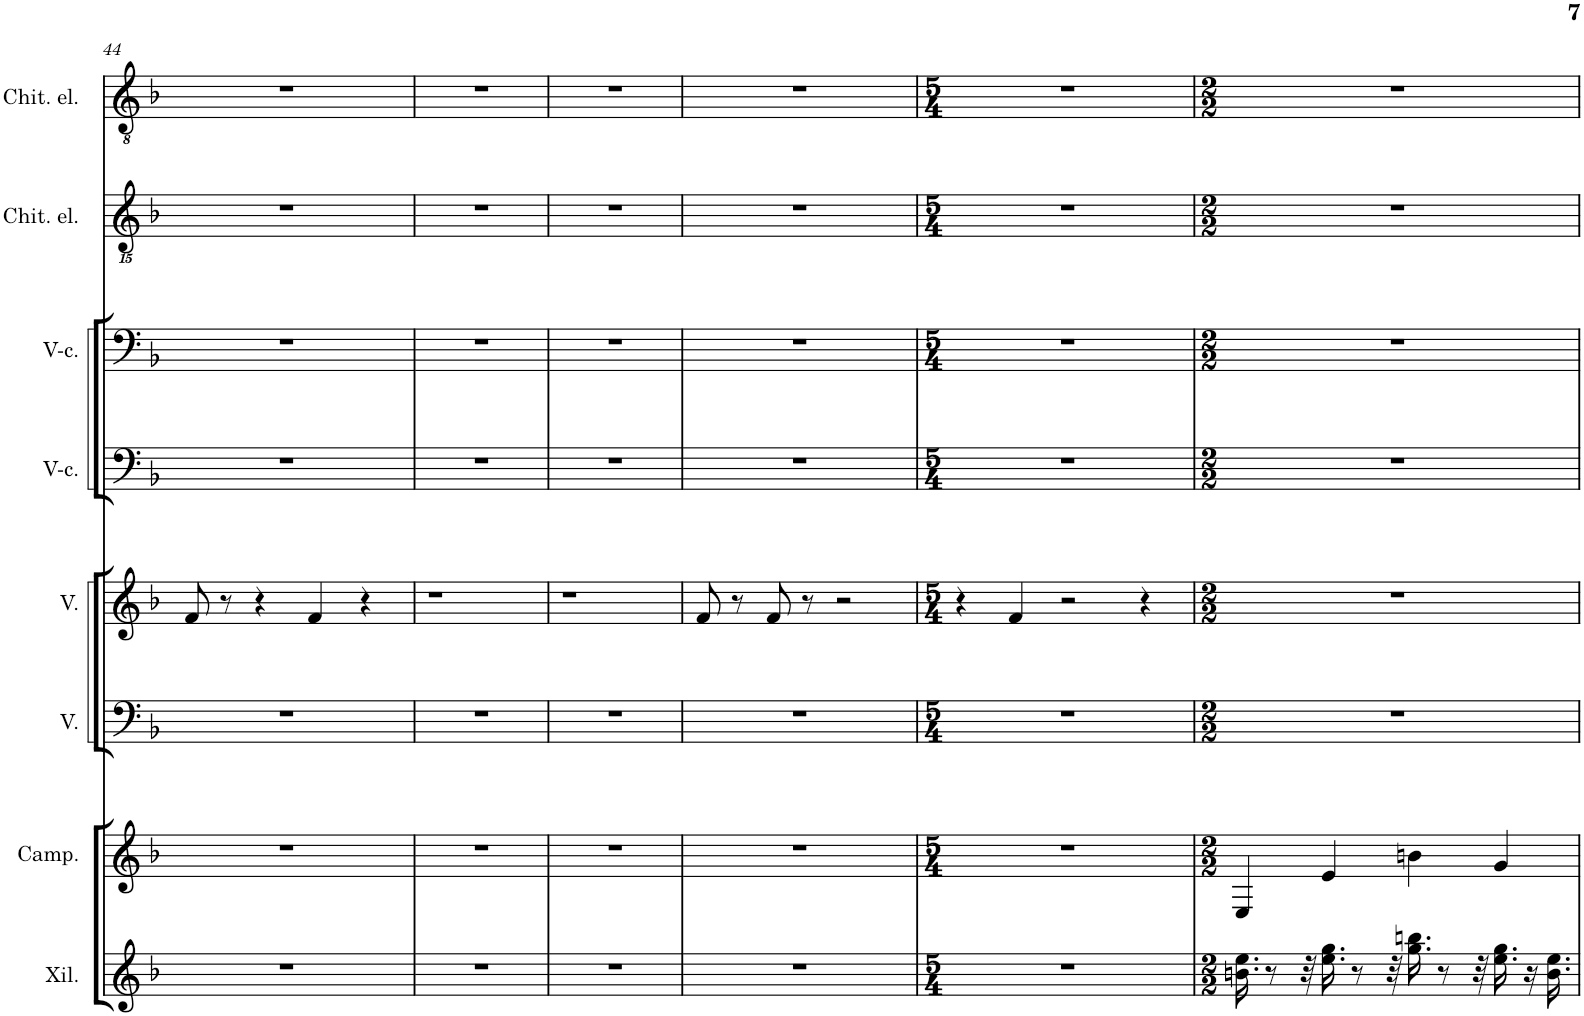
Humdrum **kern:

**kern	**kern	**kern	**kern	**kern	**kern	**kern	**kern
*part8	*part7	*part6	*part5	*part4	*part3	*part2	*part1
*staff8	*staff7	*staff6	*staff5	*staff4	*staff3	*staff2	*staff1
*I"Xilofono	*I"Campanelli	*I"Voce	*I"Voce	*I"Violoncello	*I"Violoncello	*I"Chitarra elettrica	*I"Chitarra elettrica
*I'Xil.	*I'Camp.	*I'V.	*I'V.	*I'V-c.	*I'V-c.	*I'Chit. el.	*I'Chit. el.
!!LO:PB:g=z
*clefG2	*clefG2	*clefF4	*clefG2	*clefF4	*clefF4	*clefGvv2	*clefGv2
*Trd-7c-12	*Trd-14c-24	*	*	*	*	*	*
*k[b-]	*k[b-]	*k[b-]	*k[b-]	*k[b-]	*k[b-]	*k[b-]	*k[b-]
*M2/2	*M2/2	*M2/2	*M2/2	*M2/2	*M2/2	*M2/2	*M2/2
=44	=44	=44	=44	=44	=44	=44	=44
1r	1r	1r	8f/	1r	1r	1r	1r
.	.	.	8r	.	.	.	.
.	.	.	4r	.	.	.	.
.	.	.	4f/	.	.	.	.
.	.	.	4r	.	.	.	.
=45	=45	=45	=45	=45	=45	=45	=45
1r	1r	1r	1r	1r	1r	1r	1r
=46	=46	=46	=46	=46	=46	=46	=46
1r	1r	1r	1r	1r	1r	1r	1r
=47	=47	=47	=47	=47	=47	=47	=47
1r	1r	1r	8f/	1r	1r	1r	1r
.	.	.	8r	.	.	.	.
.	.	.	8f/	.	.	.	.
.	.	.	8r	.	.	.	.
.	.	.	2r	.	.	.	.
=48	=48	=48	=48	=48	=48	=48	=48
*M5/4	*M5/4	*M5/4	*M5/4	*M5/4	*M5/4	*M5/4	*M5/4
4%5r	4%5r	4%5r	4r	4%5r	4%5r	4%5r	4%5r
.	.	.	4f/	.	.	.	.
.	.	.	2r	.	.	.	.
.	.	.	4r	.	.	.	.
=49	=49	=49	=49	=49	=49	=49	=49
*M2/2	*M2/2	*M2/2	*M2/2	*M2/2	*M2/2	*M2/2	*M2/2
16.bn\ 16.ee\	4E/	1r	1r	1r	1r	1r	1r
8r	.	.	.	.	.	.	.
32r	.	.	.	.	.	.	.
16.ee\ 16.gg\	4e/	.	.	.	.	.	.
8r	.	.	.	.	.	.	.
32r	.	.	.	.	.	.	.
16.gg\ 16.bbn\	4bn\	.	.	.	.	.	.
8r	.	.	.	.	.	.	.
32r	.	.	.	.	.	.	.
16.ee\ 16.gg\	4g/	.	.	.	.	.	.
16r	.	.	.	.	.	.	.
16.b\ 16.ee\	.	.	.	.	.	.	.
=	=	=	=	=	=	=	=
*-	*-	*-	*-	*-	*-	*-	*-
